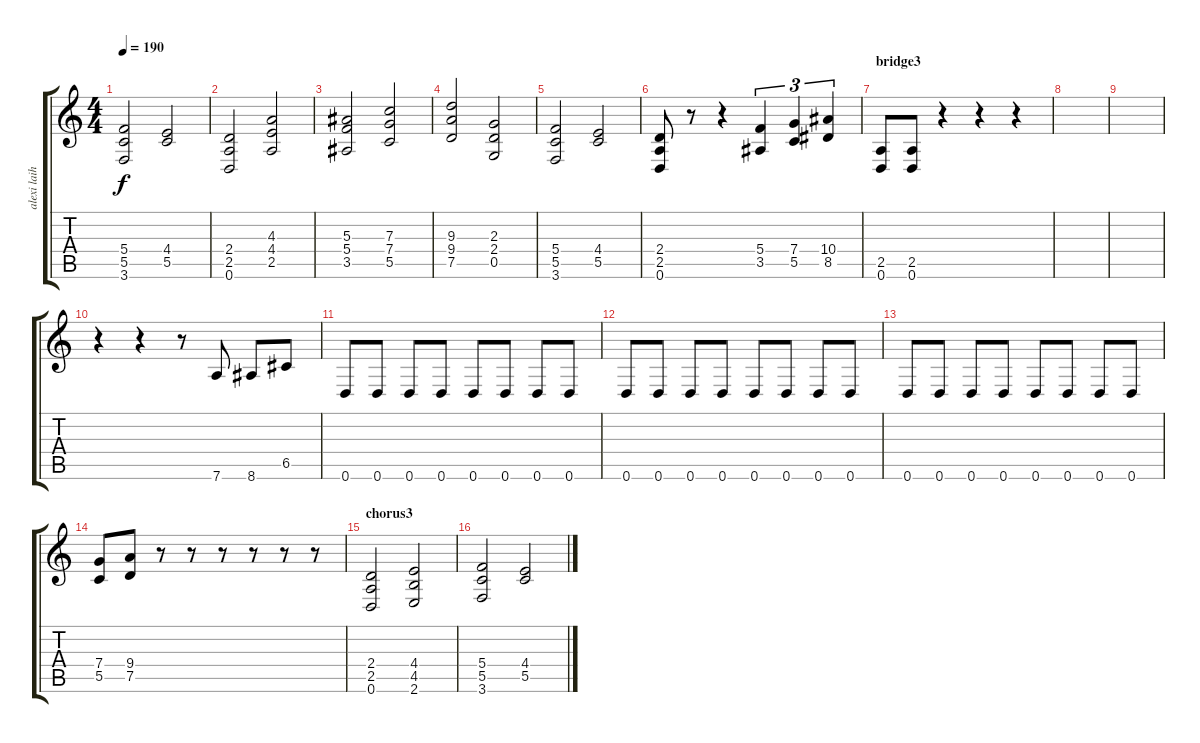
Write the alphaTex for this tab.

\track ("alexi laiho" "alexi laih") {instrument overdrivenguitar}
\staff {score tabs}
\tuning (D4 A3 F3 C3 G2 D2) {hide}
\ts (4 4)
\tempo 190
\clef g2
\ks c
(5.4 5.5 3.6).2{dy f} (4.4 5.5).2 |
(2.4 2.5 0.6).2 (4.3 4.4 2.5).2 |
(5.3 5.4 3.5).2 (7.3 7.4 5.5).2 |
(9.3 9.4 7.5).2 (2.3 2.4 0.5).2 |
(5.4 5.5 3.6).2 (4.4 5.5).2 |
(2.4 2.5 0.6).8 r.8 r.4 (5.4 3.5).4{tu (3 2)} (7.4 5.5).4{tu (3 2)} (10.4 8.5).4{tu (3 2)} |
\section ("" "bridge3")
(2.5 0.6).8 (2.5 0.6).8 r.4 r.4 r.4 |
|
|
r.4 r.4 r.8 7.6.8 8.6.8 6.5.8 |
0.6.8 0.6.8 0.6.8 0.6.8 0.6.8 0.6.8 0.6.8 0.6.8 |
0.6.8 0.6.8 0.6.8 0.6.8 0.6.8 0.6.8 0.6.8 0.6.8 |
0.6.8 0.6.8 0.6.8 0.6.8 0.6.8 0.6.8 0.6.8 0.6.8 |
(7.4 5.5).8 (9.4 7.5).8 r.8 r.8 r.8 r.8 r.8 r.8 |
\section ("" "chorus3")
(2.4 2.5 0.6).2 (4.4 4.5 2.6).2 |
(5.4 5.5 3.6).2 (4.4 5.5).2
